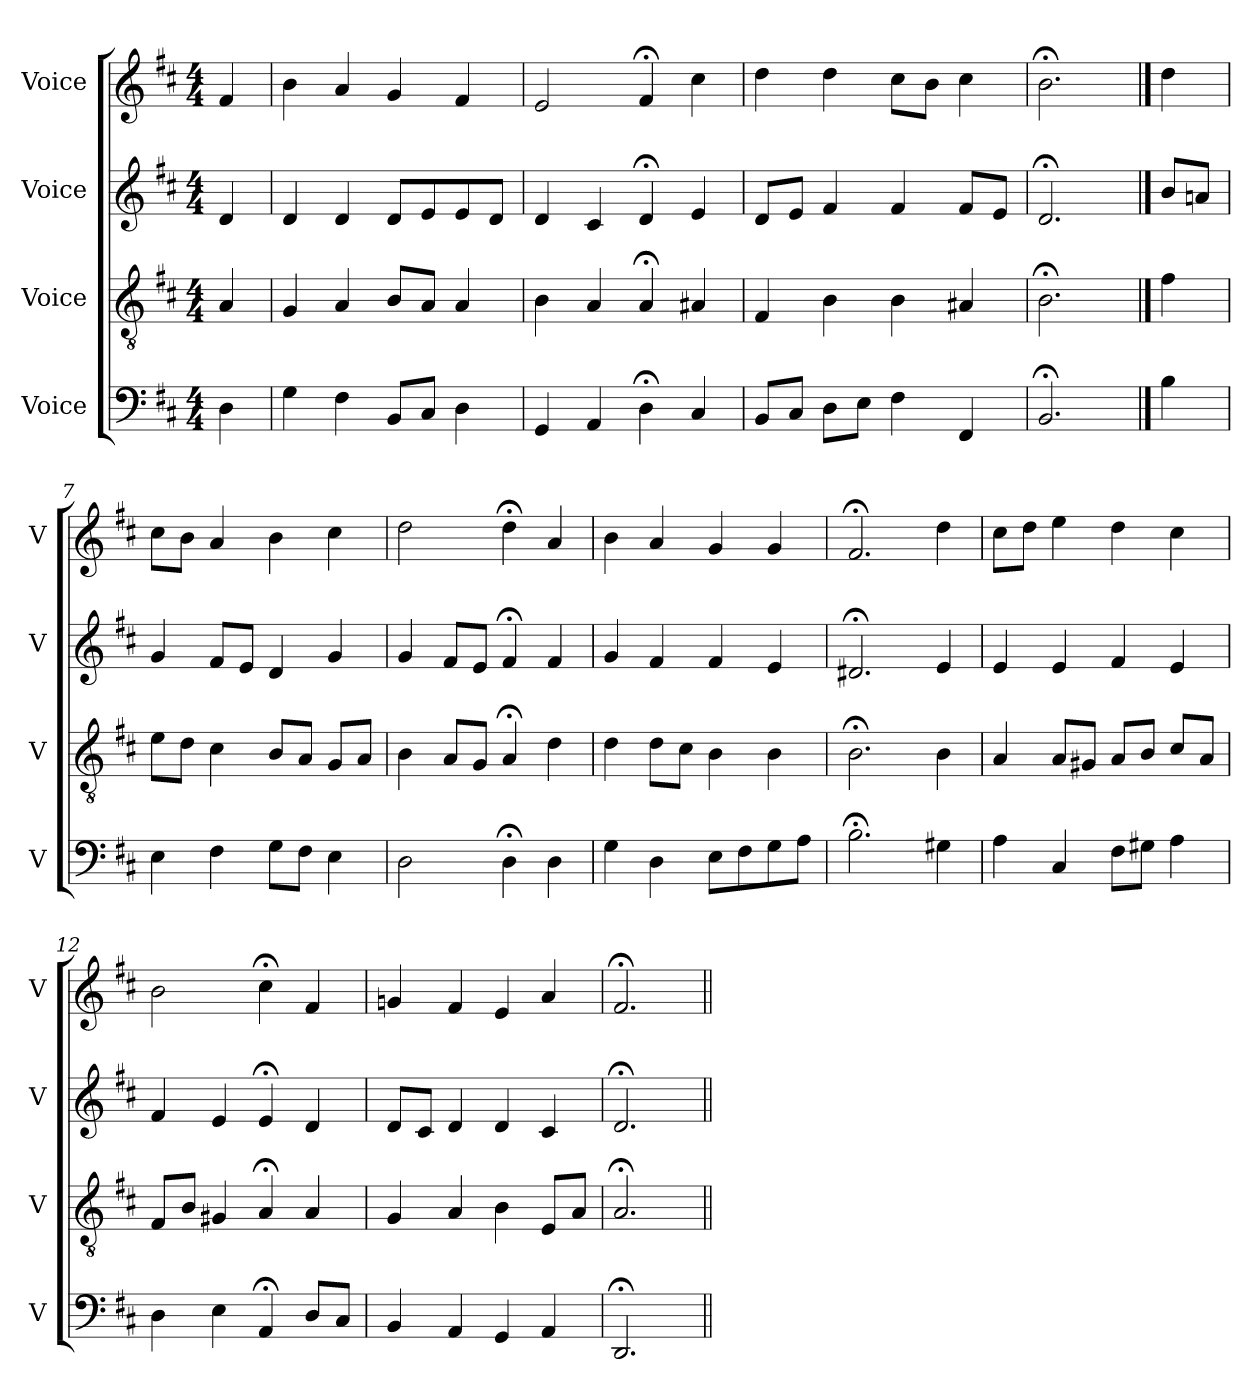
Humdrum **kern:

**kern	**kern	**kern	**kern
*part4	*part3	*part2	*part1
*staff4	*staff3	*staff2	*staff1
*I"Voice	*I"Voice	*I"Voice	*I"Voice
*I'V	*I'V	*I'V	*I'V
*clefF4	*clefGv2	*clefG2	*clefG2
*k[f#c#]	*k[f#c#]	*k[f#c#]	*k[f#c#]
*M4/4	*M4/4	*M4/4	*M4/4
*MM100	*MM100	*MM100	*MM100
=1	=1	=1	=1
4D\	4A/	4d/	4f#/
=2	=2	=2	=2
4G\	4G/	4d/	4b\
4F#\	4A/	4d/	4a/
8BB/L	8B/L	8d/L	4g/
8C#/J	8A/J	8e/	.
4D\	4A/	8e/	4f#/
.	.	8d/J	.
=3	=3	=3	=3
4GG/	4B\	4d/	2e/
4AA/	4A/	4c#/	.
4D;\	4A;/	4d;/	4f#;/
4C#/	4A#X/	4e/	4cc#\
=4	=4	=4	=4
8BB/L	4F#/	8d/L	4dd\
8C#/J	.	8e/J	.
8D\L	4B\	4f#/	4dd\
8E\J	.	.	.
4F#\	4B\	4f#/	8cc#\L
.	.	.	8b\J
4FF#/	4A#X/	8f#/L	4cc#\
.	.	8e/J	.
=5	=5	=5	=5
2.BB;/	2.B;\	2.d;/	2.b;\
==6	==6	==6	==6
4B\	4f#\	8b/L	4dd\
.	.	8an/J	.
=7	=7	=7	=7
4E\	8e\L	4g/	8cc#\L
.	8d\J	.	8b\J
4F#\	4c#\	8f#/L	4a/
.	.	8e/J	.
8G\L	8B/L	4d/	4b\
8F#\J	8A/J	.	.
4E\	8G/L	4g/	4cc#\
.	8A/J	.	.
=8	=8	=8	=8
2D\	4B\	4g/	2dd\
.	8A/L	8f#/L	.
.	8G/J	8e/J	.
4D;\	4A;/	4f#;/	4dd;\
4D\	4d\	4f#/	4a/
!!LO:LB:g=z
=9	=9	=9	=9
4G\	4d\	4g/	4b\
4D\	8d\L	4f#/	4a/
.	8c#\J	.	.
8E\L	4B\	4f#/	4g/
8F#\	.	.	.
8G\	4B\	4e/	4g/
8A\J	.	.	.
=10	=10	=10	=10
2.B;\	2.B;\	2.d#X;/	2.f#;/
4G#X\	4B\	4e/	4dd\
=11	=11	=11	=11
4A\	4A/	4e/	8cc#\L
.	.	.	8dd\J
4C#/	8A/L	4e/	4ee\
.	8G#X/J	.	.
8F#\L	8A/L	4f#/	4dd\
8G#X\J	8B/J	.	.
4A\	8c#/L	4e/	4cc#\
.	8A/J	.	.
=12	=12	=12	=12
4D\	8F#/L	4f#/	2b\
.	8B/J	.	.
4E\	4G#X/	4e/	.
4AA;/	4A;/	4e;/	4cc#;\
8D/L	4A/	4d/	4f#/
8C#/J	.	.	.
=13	=13	=13	=13
4BB/	4G/	8d/L	4gn/
.	.	8c#/J	.
4AA/	4A/	4d/	4f#/
4GG/	4B\	4d/	4e/
4AA/	8E/L	4c#/	4a/
.	8A/J	.	.
=14	=14	=14	=14
2.DD;/	2.A;/	2.d;/	2.f#;/
=||	=||	=||	=||
*-	*-	*-	*-
